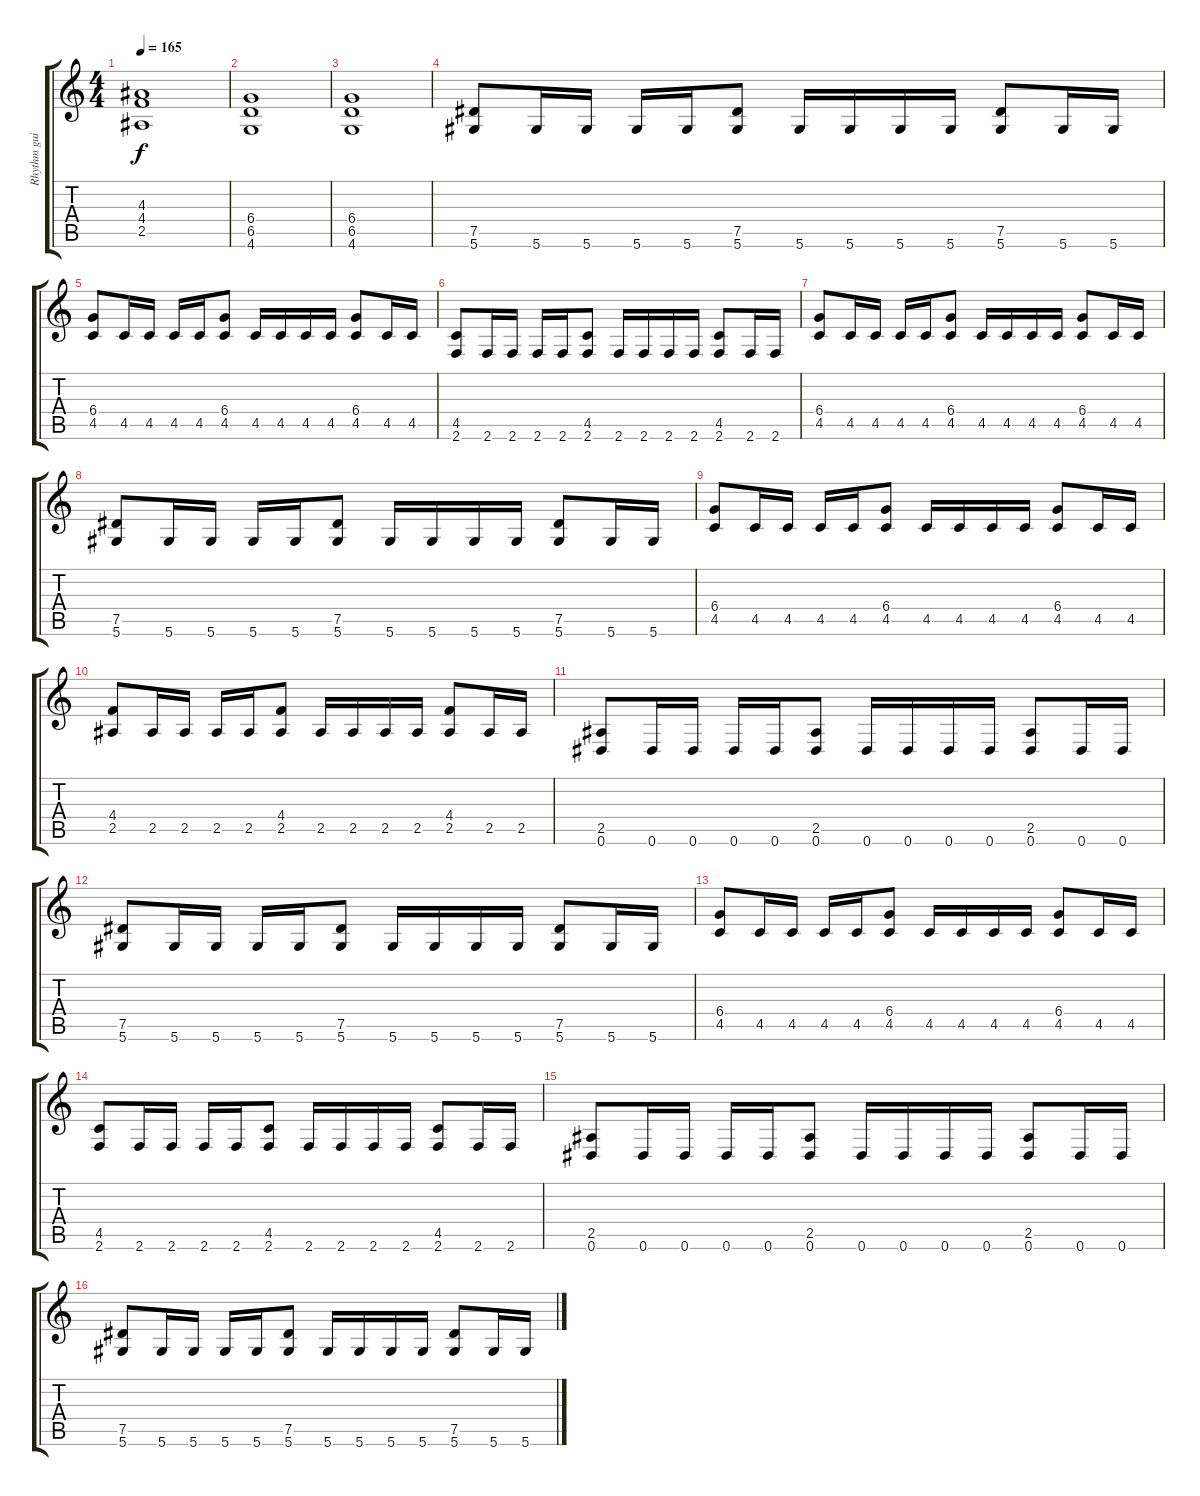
\track ("Rhythm guitar" "Rhythm gui") {instrument distortionguitar}
\staff {score tabs}
\tuning (Eb4 Bb3 Gb3 Db3 Ab2 Eb2) {hide}
\ts (4 4)
\tempo 165
\clef g2
\ks c
(4.3 4.4 2.5).1{dy f} |
(6.4 6.5 4.6).1 |
(6.4 6.5 4.6).1 |
(7.5 5.6).8 5.6.16 5.6.16 5.6.16 5.6.16 (7.5 5.6).8 5.6.16 5.6.16 5.6.16 5.6.16 (7.5 5.6).8 5.6.16 5.6.16 |
(6.4 4.5).8 4.5.16 4.5.16 4.5.16 4.5.16 (6.4 4.5).8 4.5.16 4.5.16 4.5.16 4.5.16 (6.4 4.5).8 4.5.16 4.5.16 |
(4.5 2.6).8 2.6.16 2.6.16 2.6.16 2.6.16 (4.5 2.6).8 2.6.16 2.6.16 2.6.16 2.6.16 (4.5 2.6).8 2.6.16 2.6.16 |
(6.4 4.5).8 4.5.16 4.5.16 4.5.16 4.5.16 (6.4 4.5).8 4.5.16 4.5.16 4.5.16 4.5.16 (6.4 4.5).8 4.5.16 4.5.16 |
(7.5 5.6).8 5.6.16 5.6.16 5.6.16 5.6.16 (7.5 5.6).8 5.6.16 5.6.16 5.6.16 5.6.16 (7.5 5.6).8 5.6.16 5.6.16 |
(6.4 4.5).8 4.5.16 4.5.16 4.5.16 4.5.16 (6.4 4.5).8 4.5.16 4.5.16 4.5.16 4.5.16 (6.4 4.5).8 4.5.16 4.5.16 |
(4.4 2.5).8 2.5.16 2.5.16 2.5.16 2.5.16 (4.4 2.5).8 2.5.16 2.5.16 2.5.16 2.5.16 (4.4 2.5).8 2.5.16 2.5.16 |
(2.5 0.6).8 0.6.16 0.6.16 0.6.16 0.6.16 (2.5 0.6).8 0.6.16 0.6.16 0.6.16 0.6.16 (2.5 0.6).8 0.6.16 0.6.16 |
(7.5 5.6).8 5.6.16 5.6.16 5.6.16 5.6.16 (7.5 5.6).8 5.6.16 5.6.16 5.6.16 5.6.16 (7.5 5.6).8 5.6.16 5.6.16 |
(6.4 4.5).8 4.5.16 4.5.16 4.5.16 4.5.16 (6.4 4.5).8 4.5.16 4.5.16 4.5.16 4.5.16 (6.4 4.5).8 4.5.16 4.5.16 |
(4.5 2.6).8 2.6.16 2.6.16 2.6.16 2.6.16 (4.5 2.6).8 2.6.16 2.6.16 2.6.16 2.6.16 (4.5 2.6).8 2.6.16 2.6.16 |
(2.5 0.6).8 0.6.16 0.6.16 0.6.16 0.6.16 (2.5 0.6).8 0.6.16 0.6.16 0.6.16 0.6.16 (2.5 0.6).8 0.6.16 0.6.16 |
(7.5 5.6).8 5.6.16 5.6.16 5.6.16 5.6.16 (7.5 5.6).8 5.6.16 5.6.16 5.6.16 5.6.16 (7.5 5.6).8 5.6.16 5.6.16
